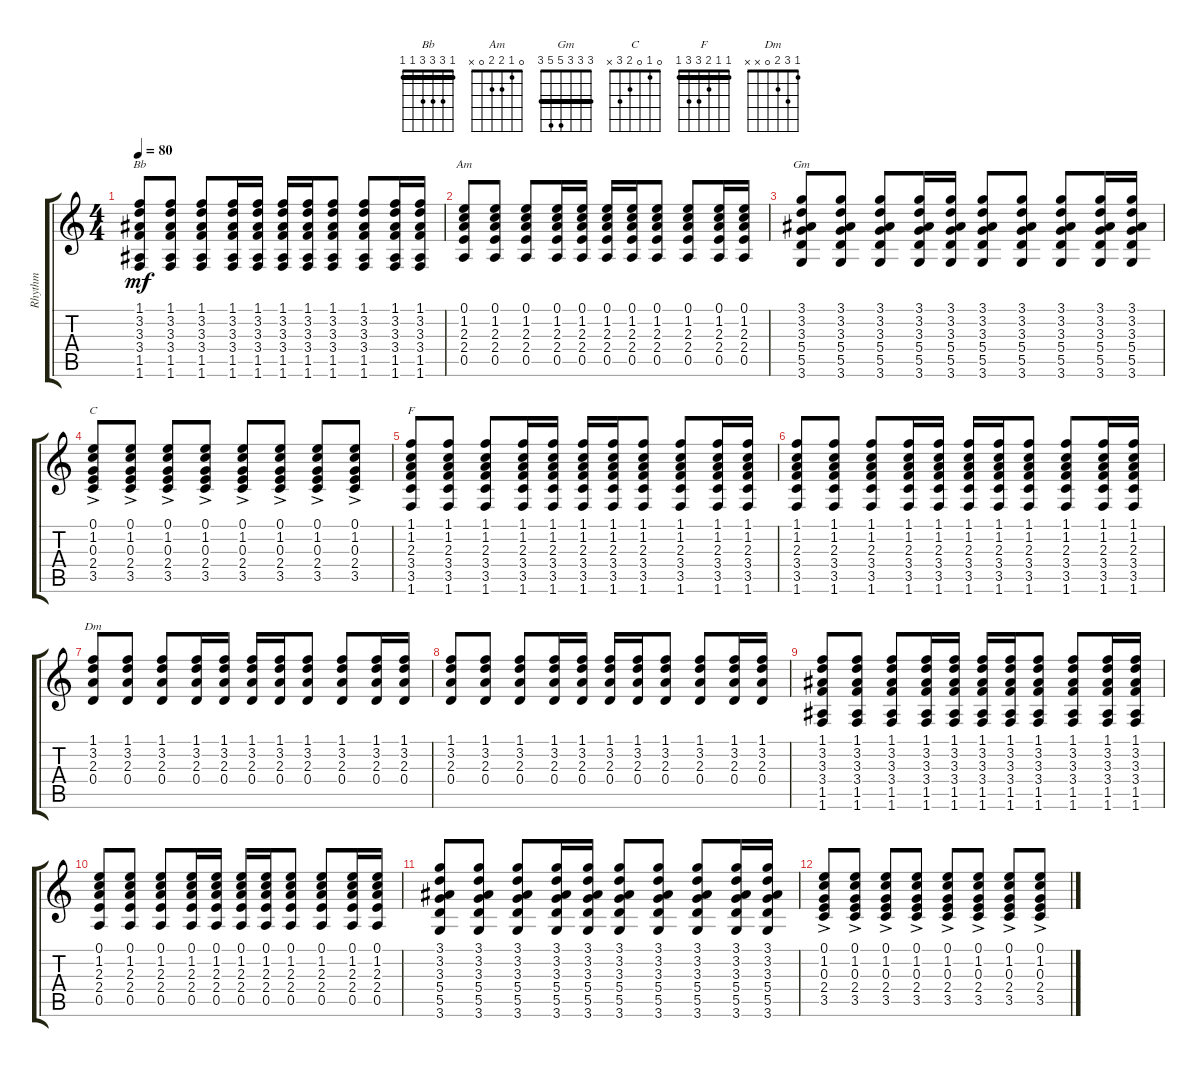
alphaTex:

\track ("Rhythm" "Rhythm") {instrument acousticguitarsteel}
\staff {score tabs}
\tuning (E4 B3 G3 D3 A2 E2) {hide}
\chord ("Bb" 1 3 3 3 1 1) {barre 1}
\chord ("Am" 0 1 2 2 0 x)
\chord ("Gm" 3 3 3 5 5 3) {barre 3}
\chord ("C" 0 1 0 2 3 x)
\chord ("F" 1 1 2 3 3 1) {barre 1}
\chord ("Dm" 1 3 2 0 x x)
\ts (4 4)
\tempo 80
\clef g2
\ks c
(1.1 3.2 3.3 3.4 1.5 1.6).8{ch "Bb" dy mf} (1.1 3.2 3.3 3.4 1.5 1.6).8 (1.1 3.2 3.3 3.4 1.5 1.6).8 (1.1 3.2 3.3 3.4 1.5 1.6).16 (1.1 3.2 3.3 3.4 1.5 1.6).16 (1.1 3.2 3.3 3.4 1.5 1.6).16 (1.1 3.2 3.3 3.4 1.5 1.6).16 (1.1 3.2 3.3 3.4 1.5 1.6).8 (1.1 3.2 3.3 3.4 1.5 1.6).8 (1.1 3.2 3.3 3.4 1.5 1.6).16 (1.1 3.2 3.3 3.4 1.5 1.6).16 |
(0.1 1.2 2.3 2.4 0.5).8{ch "Am"} (0.1 1.2 2.3 2.4 0.5).8 (0.1 1.2 2.3 2.4 0.5).8 (0.1 1.2 2.3 2.4 0.5).16 (0.1 1.2 2.3 2.4 0.5).16 (0.1 1.2 2.3 2.4 0.5).16 (0.1 1.2 2.3 2.4 0.5).16 (0.1 1.2 2.3 2.4 0.5).8 (0.1 1.2 2.3 2.4 0.5).8 (0.1 1.2 2.3 2.4 0.5).16 (0.1 1.2 2.3 2.4 0.5).16 |
(3.1 3.2 3.3 5.4 5.5 3.6).8{ch "Gm"} (3.1 3.2 3.3 5.4 5.5 3.6).8 (3.1 3.2 3.3 5.4 5.5 3.6).8 (3.1 3.2 3.3 5.4 5.5 3.6).16 (3.1 3.2 3.3 5.4 5.5 3.6).16 (3.1 3.2 3.3 5.4 5.5 3.6).8 (3.1 3.2 3.3 5.4 5.5 3.6).8 (3.1 3.2 3.3 5.4 5.5 3.6).8 (3.1 3.2 3.3 5.4 5.5 3.6).16 (3.1 3.2 3.3 5.4 5.5 3.6).16 |
(0.1{ac} 1.2{ac} 0.3{ac} 2.4{ac} 3.5{ac}).8{ch "C"} (0.1{ac} 1.2{ac} 0.3{ac} 2.4{ac} 3.5{ac}).8 (0.1{ac} 1.2{ac} 0.3{ac} 2.4{ac} 3.5{ac}).8 (0.1{ac} 1.2{ac} 0.3{ac} 2.4{ac} 3.5{ac}).8 (0.1{ac} 1.2{ac} 0.3{ac} 2.4{ac} 3.5{ac}).8 (0.1{ac} 1.2{ac} 0.3{ac} 2.4{ac} 3.5{ac}).8 (0.1{ac} 1.2{ac} 0.3{ac} 2.4{ac} 3.5{ac}).8 (0.1{ac} 1.2{ac} 0.3{ac} 2.4{ac} 3.5{ac}).8 |
(1.1 1.2 2.3 3.4 3.5 1.6).8{ch "F"} (1.1 1.2 2.3 3.4 3.5 1.6).8 (1.1 1.2 2.3 3.4 3.5 1.6).8 (1.1 1.2 2.3 3.4 3.5 1.6).16 (1.1 1.2 2.3 3.4 3.5 1.6).16 (1.1 1.2 2.3 3.4 3.5 1.6).16 (1.1 1.2 2.3 3.4 3.5 1.6).16 (1.1 1.2 2.3 3.4 3.5 1.6).8 (1.1 1.2 2.3 3.4 3.5 1.6).8 (1.1 1.2 2.3 3.4 3.5 1.6).16 (1.1 1.2 2.3 3.4 3.5 1.6).16 |
(1.1 1.2 2.3 3.4 3.5 1.6).8 (1.1 1.2 2.3 3.4 3.5 1.6).8 (1.1 1.2 2.3 3.4 3.5 1.6).8 (1.1 1.2 2.3 3.4 3.5 1.6).16 (1.1 1.2 2.3 3.4 3.5 1.6).16 (1.1 1.2 2.3 3.4 3.5 1.6).16 (1.1 1.2 2.3 3.4 3.5 1.6).16 (1.1 1.2 2.3 3.4 3.5 1.6).8 (1.1 1.2 2.3 3.4 3.5 1.6).8 (1.1 1.2 2.3 3.4 3.5 1.6).16 (1.1 1.2 2.3 3.4 3.5 1.6).16 |
(1.1 3.2 2.3 0.4).8{ch "Dm"} (1.1 3.2 2.3 0.4).8 (1.1 3.2 2.3 0.4).8 (1.1 3.2 2.3 0.4).16 (1.1 3.2 2.3 0.4).16 (1.1 3.2 2.3 0.4).16 (1.1 3.2 2.3 0.4).16 (1.1 3.2 2.3 0.4).8 (1.1 3.2 2.3 0.4).8 (1.1 3.2 2.3 0.4).16 (1.1 3.2 2.3 0.4).16 |
(1.1 3.2 2.3 0.4).8 (1.1 3.2 2.3 0.4).8 (1.1 3.2 2.3 0.4).8 (1.1 3.2 2.3 0.4).16 (1.1 3.2 2.3 0.4).16 (1.1 3.2 2.3 0.4).16 (1.1 3.2 2.3 0.4).16 (1.1 3.2 2.3 0.4).8 (1.1 3.2 2.3 0.4).8 (1.1 3.2 2.3 0.4).16 (1.1 3.2 2.3 0.4).16 |
(1.1 3.2 3.3 3.4 1.5 1.6).8 (1.1 3.2 3.3 3.4 1.5 1.6).8 (1.1 3.2 3.3 3.4 1.5 1.6).8 (1.1 3.2 3.3 3.4 1.5 1.6).16 (1.1 3.2 3.3 3.4 1.5 1.6).16 (1.1 3.2 3.3 3.4 1.5 1.6).16 (1.1 3.2 3.3 3.4 1.5 1.6).16 (1.1 3.2 3.3 3.4 1.5 1.6).8 (1.1 3.2 3.3 3.4 1.5 1.6).8 (1.1 3.2 3.3 3.4 1.5 1.6).16 (1.1 3.2 3.3 3.4 1.5 1.6).16 |
(0.1 1.2 2.3 2.4 0.5).8 (0.1 1.2 2.3 2.4 0.5).8 (0.1 1.2 2.3 2.4 0.5).8 (0.1 1.2 2.3 2.4 0.5).16 (0.1 1.2 2.3 2.4 0.5).16 (0.1 1.2 2.3 2.4 0.5).16 (0.1 1.2 2.3 2.4 0.5).16 (0.1 1.2 2.3 2.4 0.5).8 (0.1 1.2 2.3 2.4 0.5).8 (0.1 1.2 2.3 2.4 0.5).16 (0.1 1.2 2.3 2.4 0.5).16 |
(3.1 3.2 3.3 5.4 5.5 3.6).8 (3.1 3.2 3.3 5.4 5.5 3.6).8 (3.1 3.2 3.3 5.4 5.5 3.6).8 (3.1 3.2 3.3 5.4 5.5 3.6).16 (3.1 3.2 3.3 5.4 5.5 3.6).16 (3.1 3.2 3.3 5.4 5.5 3.6).8 (3.1 3.2 3.3 5.4 5.5 3.6).8 (3.1 3.2 3.3 5.4 5.5 3.6).8 (3.1 3.2 3.3 5.4 5.5 3.6).16 (3.1 3.2 3.3 5.4 5.5 3.6).16 |
(0.1{ac} 1.2{ac} 0.3{ac} 2.4{ac} 3.5{ac}).8 (0.1{ac} 1.2{ac} 0.3{ac} 2.4{ac} 3.5{ac}).8 (0.1{ac} 1.2{ac} 0.3{ac} 2.4{ac} 3.5{ac}).8 (0.1{ac} 1.2{ac} 0.3{ac} 2.4{ac} 3.5{ac}).8 (0.1{ac} 1.2{ac} 0.3{ac} 2.4{ac} 3.5{ac}).8 (0.1{ac} 1.2{ac} 0.3{ac} 2.4{ac} 3.5{ac}).8 (0.1{ac} 1.2{ac} 0.3{ac} 2.4{ac} 3.5{ac}).8 (0.1{ac} 1.2{ac} 0.3{ac} 2.4{ac} 3.5{ac}).8
